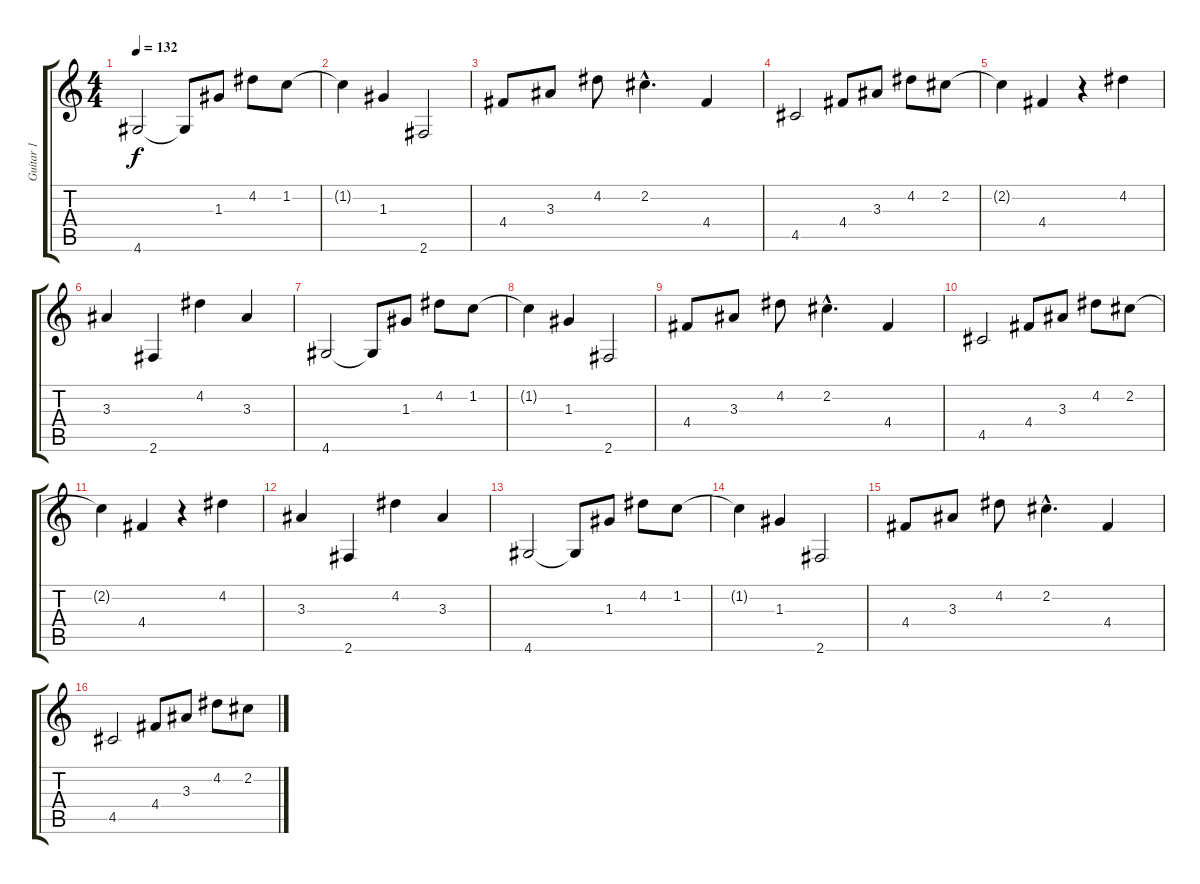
\track ("Guitar 1" "Guitar 1") {instrument electricguitarjazz}
\staff {score tabs}
\tuning (E4 B3 G3 D3 A2 E2) {hide}
\ts (4 4)
\tempo 132
\clef g2
\ks c
4.6.2{dy f instrument electricguitarjazz} 4.6{t}.8 1.3.8 4.2.8 1.2.8 |
1.2{t}.4 1.3.4 2.6.2 |
4.4.8 3.3.8 4.2.8 2.2{hac}.4{d} 4.4.4 |
4.5.2 4.4.8 3.3.8 4.2.8 2.2.8 |
2.2{t}.4 4.4.4 r.4 4.2.4 |
3.3.4 2.6.4 4.2.4 3.3.4 |
4.6.2 4.6{t}.8 1.3.8 4.2.8 1.2.8 |
1.2{t}.4 1.3.4 2.6.2 |
4.4.8 3.3.8 4.2.8 2.2{hac}.4{d} 4.4.4 |
4.5.2 4.4.8 3.3.8 4.2.8 2.2.8 |
2.2{t}.4 4.4.4 r.4 4.2.4 |
3.3.4 2.6.4 4.2.4 3.3.4 |
4.6.2 4.6{t}.8 1.3.8 4.2.8 1.2.8 |
1.2{t}.4 1.3.4 2.6.2 |
4.4.8 3.3.8 4.2.8 2.2{hac}.4{d} 4.4.4 |
4.5.2 4.4.8 3.3.8 4.2.8 2.2.8
